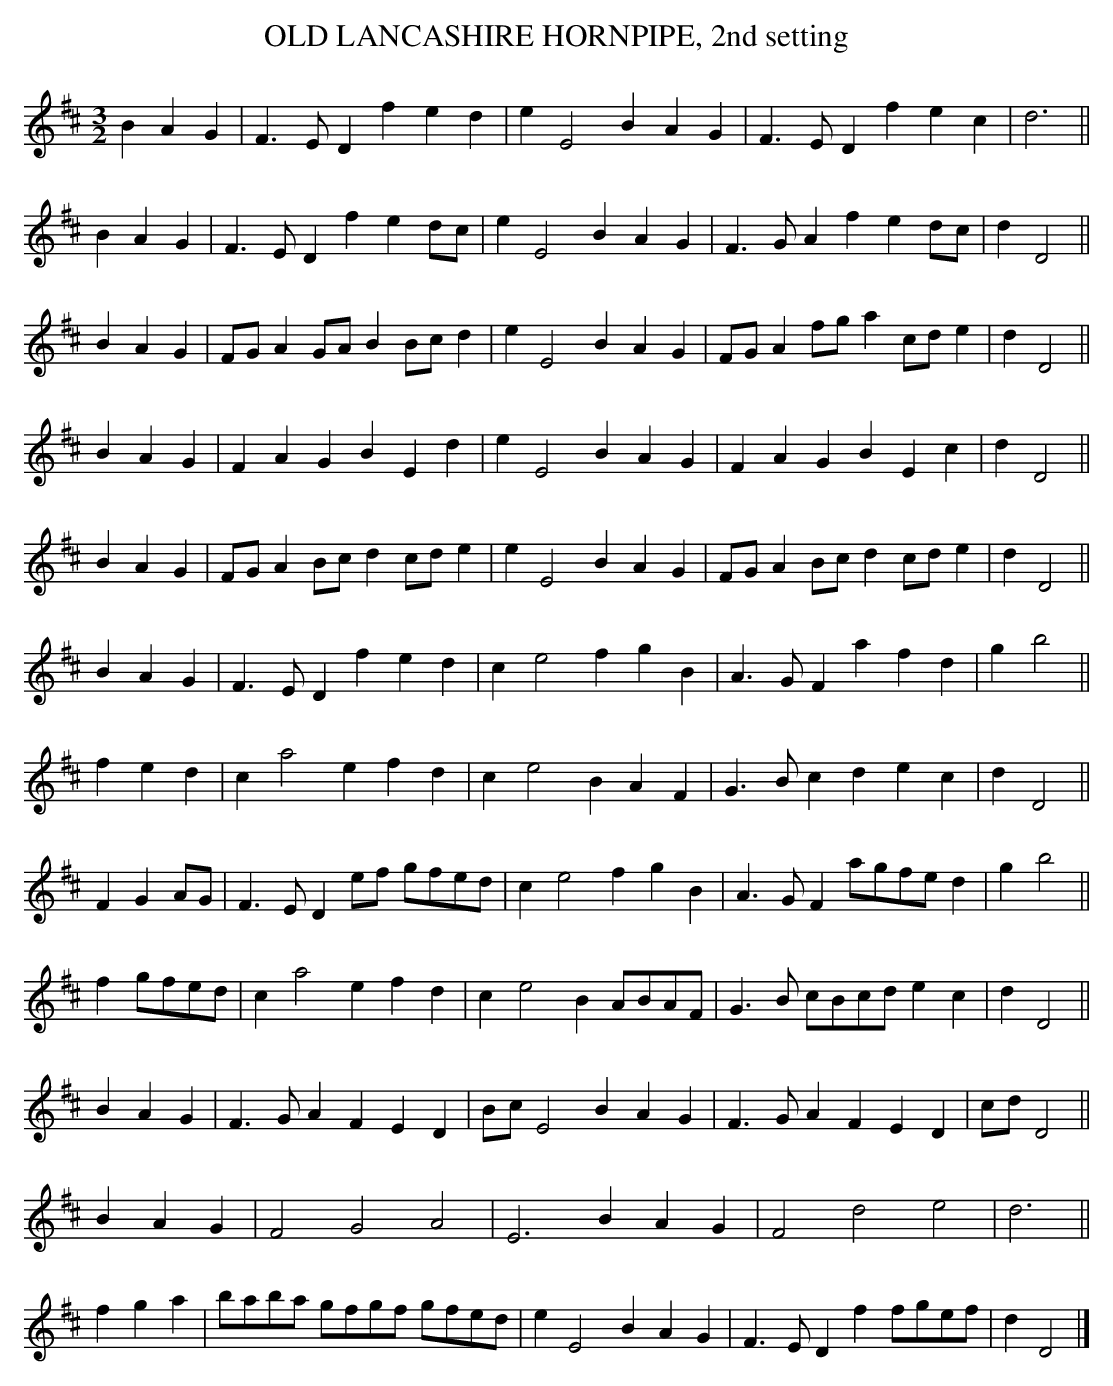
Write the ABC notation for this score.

X:1
T:OLD LANCASHIRE HORNPIPE, 2nd setting
M:3/2
L:1/8
K:D
B2 A2 G2 | F3 E  D2 f2 e2 d2 | e2 E4 B2 A2 G2 | F3 E  D2 f2 e2 c2 |d6||
B2 A2 G2 | F3 E  D2 f2 e2 dc | e2 E4 B2 A2 G2 | F3 G  A2 f2 e2 dc | d2 D4||
B2 A2 G2 | FG A2 GA B2 Bc d2 | e2 E4 B2 A2 G2 | FG A2 fg a2 cd e2 | d2 D4||
B2 A2 G2 | F2 A2 G2 B2 E2 d2 | e2 E4 B2 A2 G2 | F2 A2 G2 B2 E2 c2 | d2 D4||
B2 A2 G2 | FG A2 Bc d2 cd e2 | e2 E4 B2 A2 G2 | FG A2 Bc d2 cd e2 | d2 D4||
B2 A2 G2 | F3 E  D2 f2 e2 d2 | c2 e4 f2 g2 B2 | A3 G  F2 a2 f2 d2 | g2 b4||
f2 e2 d2 | c2 a4    e2 f2 d2 | c2 e4 B2 A2 F2 | G3 B  c2 d2 e2 c2 | d2 D4||
F2 G2 AG | F3 E  D2 ef gfed  | c2 e4 f2 g2 B2 | A3 G  F2 agfe  d2 | g2 b4||
f2 gfed  | c2 a4    e2 f2 d2 | c2 e4 B2 ABAF  | G3 B  cBcd  e2 c2 | d2 D4||
B2 A2 G2 | F3 G A2  F2 E2 D2 | Bc E4 B2 A2 G2 | F3 G  A2 F2 E2 D2 | cd D4||
B2 A2 G2 | F4   G4     A4    | E6    B2 A2 G2 | F4    d4    e4    | d6||
f2 g2 a2 | baba gfgf   gfed  | e2 E4 B2 A2 G2 | F3 E  D2 f2 fgef  | d2 D4|]
